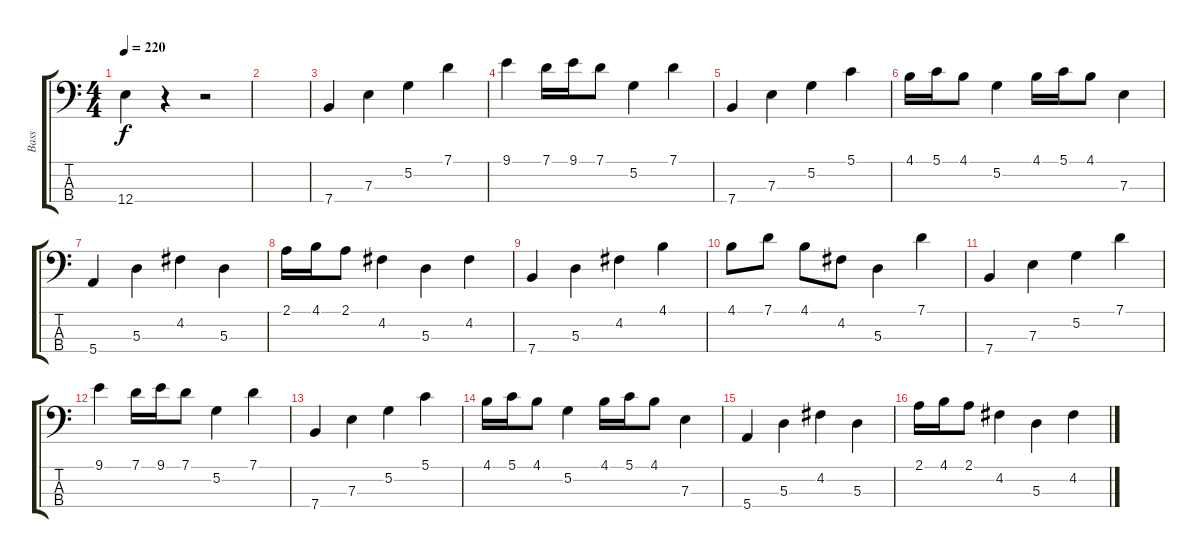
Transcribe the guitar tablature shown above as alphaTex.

\track ("Bass" "Bass") {instrument electricbassfinger}
\staff {score tabs}
\tuning (G2 D2 A1 E1) {hide}
\ts (4 4)
\tempo 220
\clef f4
\ks c
12.4.4{dy f} r.4 r.2 |
|
7.4.4 7.3.4 5.2.4 7.1.4 |
9.1.4 7.1.16 9.1.16 7.1.8 5.2.4 7.1.4 |
7.4.4 7.3.4 5.2.4 5.1.4 |
4.1.16 5.1.16 4.1.8 5.2.4 4.1.16 5.1.16 4.1.8 7.3.4 |
5.4.4 5.3.4 4.2.4 5.3.4 |
2.1.16 4.1.16 2.1.8 4.2.4 5.3.4 4.2.4 |
7.4.4 5.3.4 4.2.4 4.1.4 |
4.1.8 7.1.8 4.1.8 4.2.8 5.3.4 7.1.4 |
7.4.4 7.3.4 5.2.4 7.1.4 |
9.1.4 7.1.16 9.1.16 7.1.8 5.2.4 7.1.4 |
7.4.4 7.3.4 5.2.4 5.1.4 |
4.1.16 5.1.16 4.1.8 5.2.4 4.1.16 5.1.16 4.1.8 7.3.4 |
5.4.4 5.3.4 4.2.4 5.3.4 |
2.1.16 4.1.16 2.1.8 4.2.4 5.3.4 4.2.4
